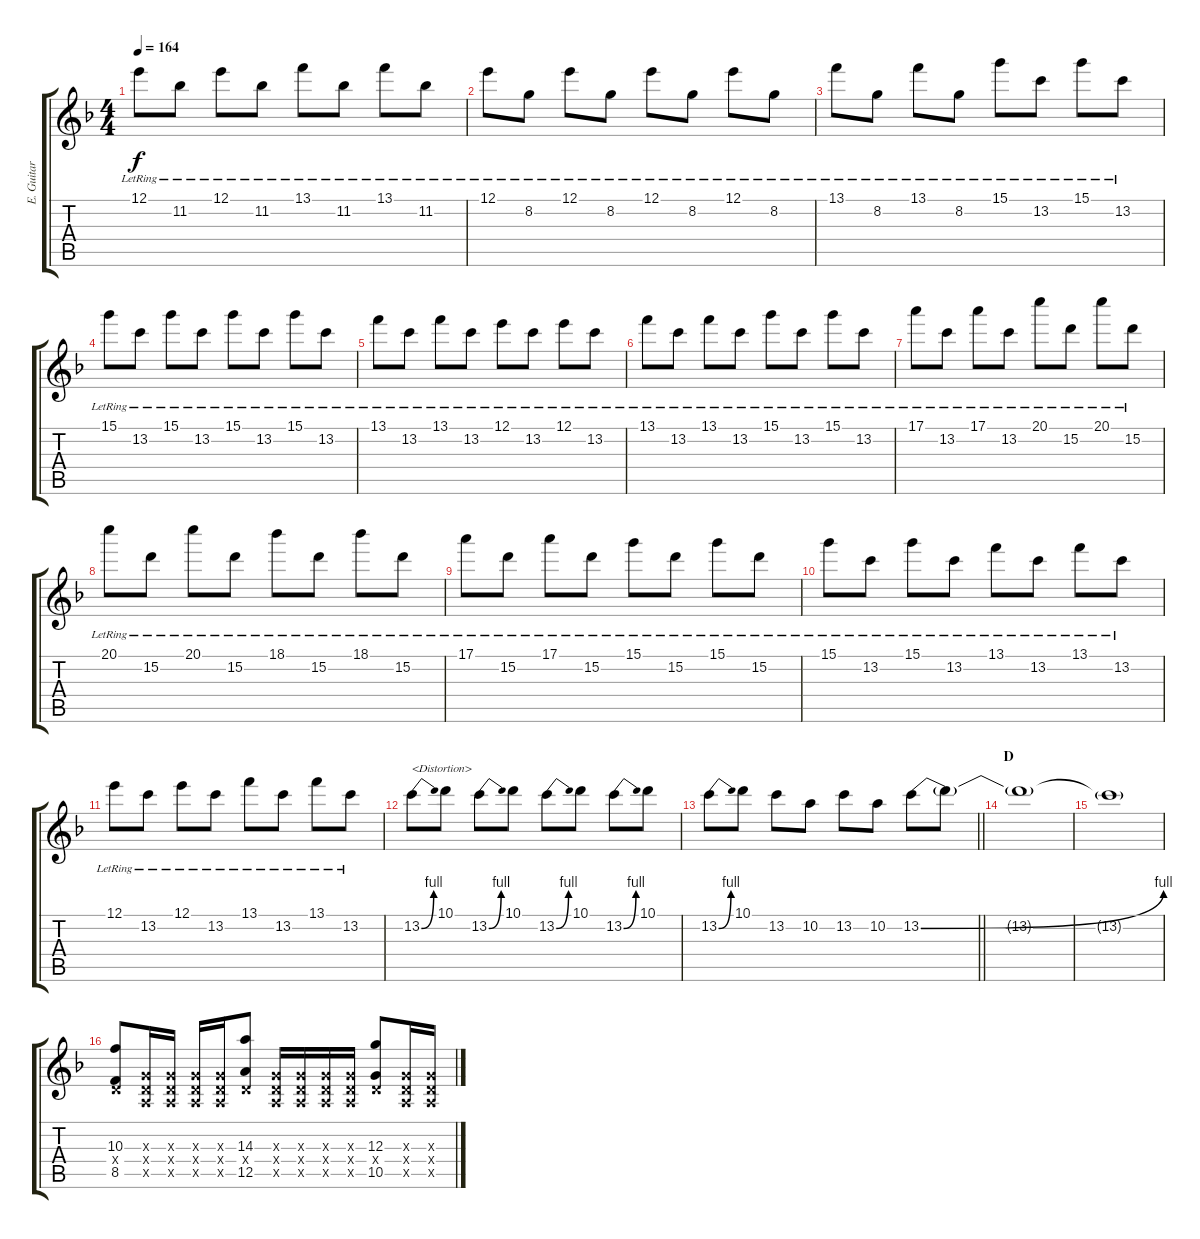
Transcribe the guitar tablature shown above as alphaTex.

\track ("E. Guitar I" "E. Guitar ") {instrument overdrivenguitar}
\staff {score tabs}
\tuning (E4 B3 G3 D3 A2 E2) {hide}
\ts (4 4)
\tempo 164
\clef g2
\ks f
12.1{lr}.8{dy f} 11.2{lr}.8 12.1{lr}.8 11.2{lr}.8 13.1{lr}.8 11.2{lr}.8 13.1{lr}.8 11.2{lr}.8 |
12.1{lr}.8 8.2{lr}.8 12.1{lr}.8 8.2{lr}.8 12.1{lr}.8 8.2{lr}.8 12.1{lr}.8 8.2{lr}.8 |
13.1{lr}.8 8.2{lr}.8 13.1{lr}.8 8.2{lr}.8 15.1{lr}.8 13.2{lr}.8 15.1{lr}.8 13.2{lr}.8 |
15.1{lr}.8 13.2{lr}.8 15.1{lr}.8 13.2{lr}.8 15.1{lr}.8 13.2{lr}.8 15.1{lr}.8 13.2{lr}.8 |
13.1{lr}.8 13.2{lr}.8 13.1{lr}.8 13.2{lr}.8 12.1{lr}.8 13.2{lr}.8 12.1{lr}.8 13.2{lr}.8 |
13.1{lr}.8 13.2{lr}.8 13.1{lr}.8 13.2{lr}.8 15.1{lr}.8 13.2{lr}.8 15.1{lr}.8 13.2{lr}.8 |
17.1{lr}.8 13.2{lr}.8 17.1{lr}.8 13.2{lr}.8 20.1{lr}.8 15.2{lr}.8 20.1{lr}.8 15.2{lr}.8 |
20.1{lr}.8 15.2{lr}.8 20.1{lr}.8 15.2{lr}.8 18.1{lr}.8 15.2{lr}.8 18.1{lr}.8 15.2{lr}.8 |
17.1{lr}.8 15.2{lr}.8 17.1{lr}.8 15.2{lr}.8 15.1{lr}.8 15.2{lr}.8 15.1{lr}.8 15.2{lr}.8 |
15.1{lr}.8 13.2{lr}.8 15.1{lr}.8 13.2{lr}.8 13.1{lr}.8 13.2{lr}.8 13.1{lr}.8 13.2{lr}.8 |
12.1{lr}.8 13.2{lr}.8 12.1{lr}.8 13.2{lr}.8 13.1{lr}.8 13.2{lr}.8 13.1{lr}.8 13.2{lr}.8 |
13.2{be (bend 0 0 60 4)}.8{txt "<Distortion>" instrument overdrivenguitar} 10.1.8 13.2{be (bend 0 0 60 4)}.8 10.1.8 13.2{be (bend 0 0 60 4)}.8 10.1.8 13.2{be (bend 0 0 60 4)}.8 10.1.8 |
\barLineRight lightlight
13.2{be (bend 0 0 60 4)}.8 10.1.8 13.2.8 10.2.8 13.2.8 10.2.8 13.2{be (bend 0 0 60 4)}.8 13.2{t}.8 |
\section ("" "D")
13.2{t}.1 |
13.2{t}.1 |
(10.3 0.4{x} 8.5).8 (0.3{x} 0.4{x} 0.5{x}).16 (0.3{x} 0.4{x} 0.5{x}).16 (0.3{x} 0.4{x} 0.5{x}).16 (0.3{x} 0.4{x} 0.5{x}).16 (14.3 0.4{x} 12.5).8 (0.3{x} 0.4{x} 0.5{x}).16 (0.3{x} 0.4{x} 0.5{x}).16 (0.3{x} 0.4{x} 0.5{x}).16 (0.3{x} 0.4{x} 0.5{x}).16 (12.3 0.4{x} 10.5).8 (0.3{x} 0.4{x} 0.5{x}).16 (0.3{x} 0.4{x} 0.5{x}).16
